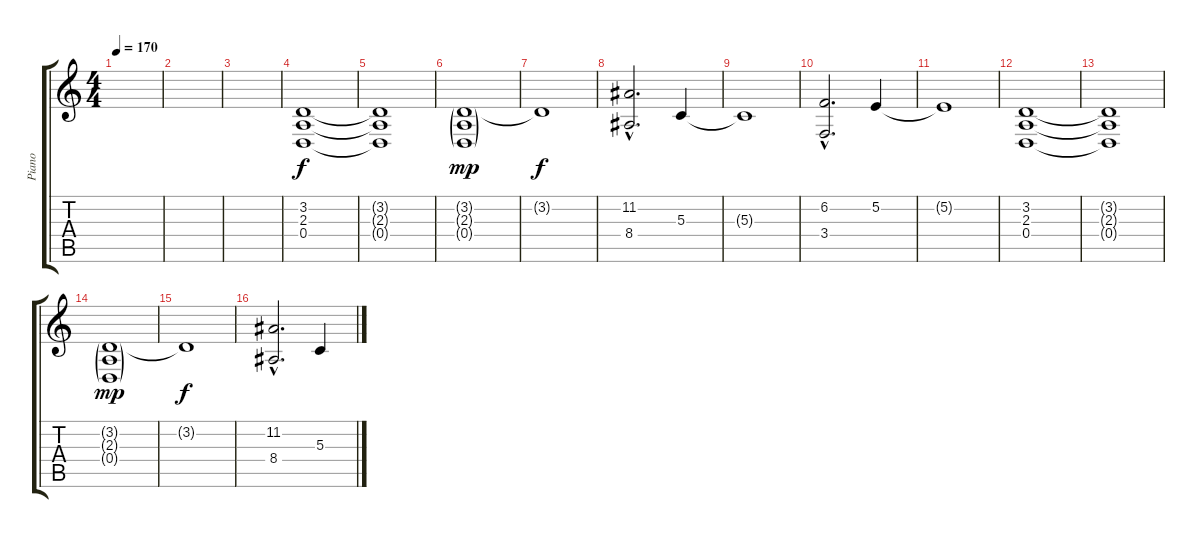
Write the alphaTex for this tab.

\track ("Piano" "Piano") {instrument electricgrandpiano}
\staff {score tabs}
\tuning (E4 B3 G3 D3 A2 E2) {hide}
\ts (4 4)
\tempo 170
\clef g2
\ks c
|
|
|
(3.2 2.3 0.4).1 |
(3.2{t} 2.3{t} 0.4{t}).1 |
(3.2{g} 2.3{g} 0.4{g}).1{dy mp} |
3.2{t}.1{dy f} |
(11.2{hac} 8.4{hac}).2{d} 5.3.4 |
5.3{t}.1 |
(6.2{hac} 3.4{hac}).2{d} 5.2.4 |
5.2{t}.1 |
(3.2 2.3 0.4).1{instrument electricgrandpiano} |
(3.2{t} 2.3{t} 0.4{t}).1 |
(3.2{g} 2.3{g} 0.4{g}).1{dy mp} |
3.2{t}.1{dy f} |
(11.2{hac} 8.4{hac}).2{d} 5.3.4
